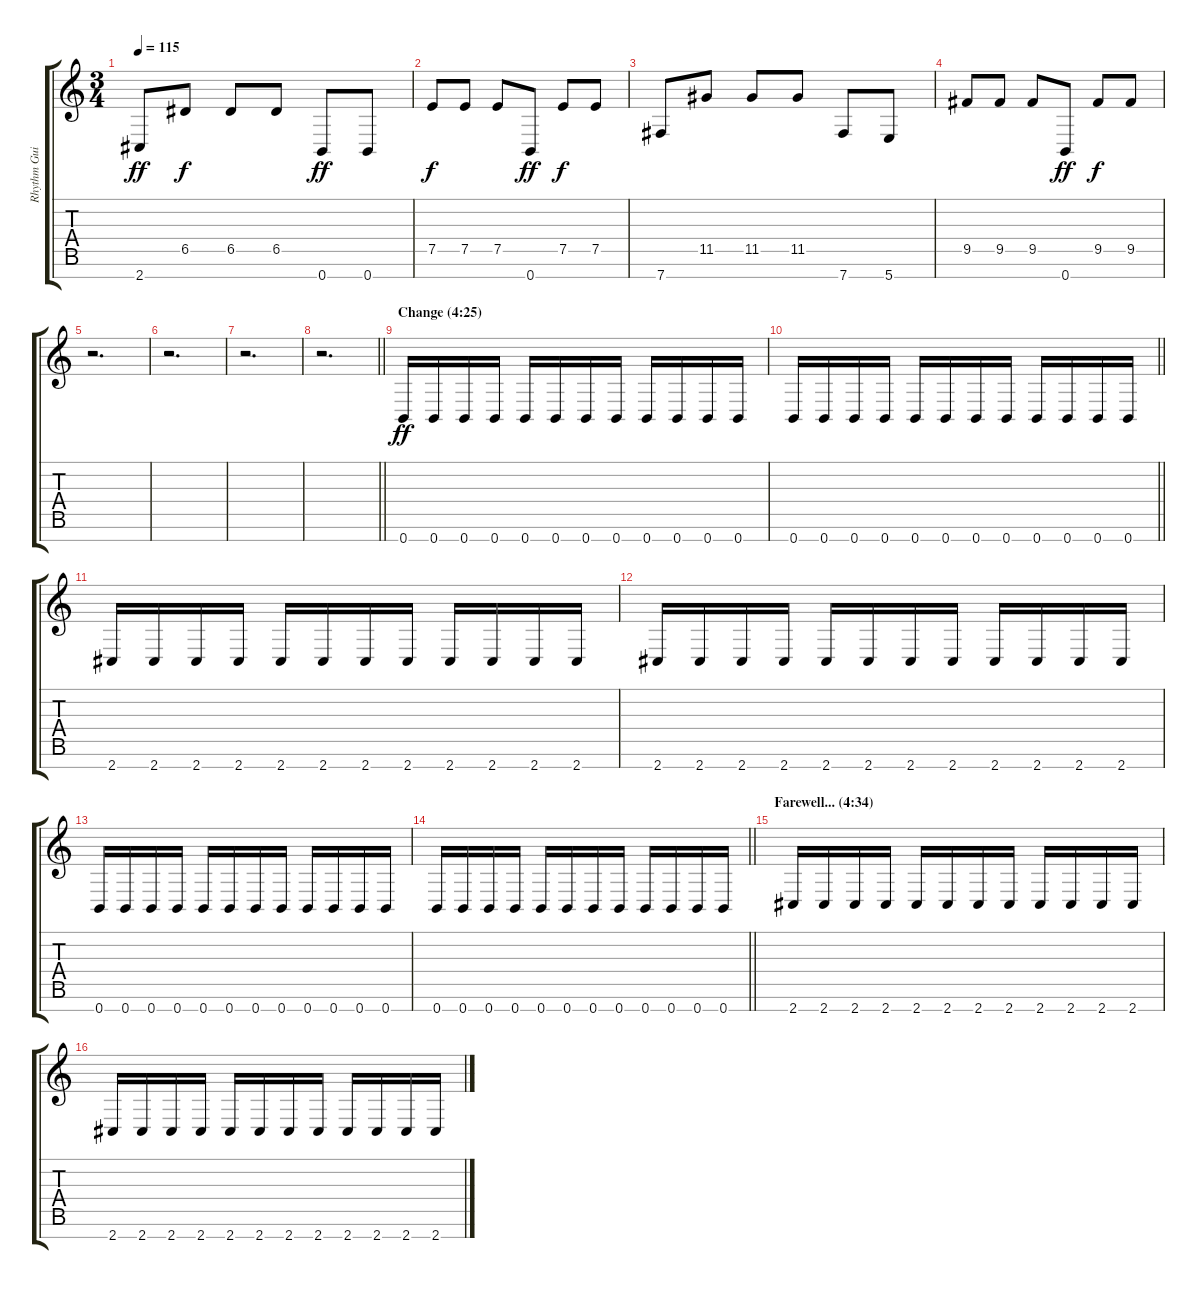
\track ("Rhythm Guitar" "Rhythm Gui") {instrument overdrivenguitar}
\staff {score tabs}
\tuning (E4 B3 G3 D3 A2 E2 B1) {hide}
\ts (3 4)
\tempo 115
\clef g2
\ks c
2.7.8{dy ff} 6.5.8{dy f} 6.5.8 6.5.8 0.7.8{dy ff} 0.7.8 |
7.5.8{dy f} 7.5.8 7.5.8 0.7.8{dy ff} 7.5.8{dy f} 7.5.8 |
7.7.8 11.5.8 11.5.8 11.5.8 7.7.8 5.7.8 |
9.5.8 9.5.8 9.5.8 0.7.8{dy ff} 9.5.8{dy f} 9.5.8 |
r.2{d} |
r.2{d} |
r.2{d} |
\barLineRight lightlight
r.2{d} |
\section ("" "Change (4:25)")
0.7.16{dy ff} 0.7.16 0.7.16 0.7.16 0.7.16 0.7.16 0.7.16 0.7.16 0.7.16 0.7.16 0.7.16 0.7.16 |
\barLineRight lightlight
0.7.16 0.7.16 0.7.16 0.7.16 0.7.16 0.7.16 0.7.16 0.7.16 0.7.16 0.7.16 0.7.16 0.7.16 |
2.7.16 2.7.16 2.7.16 2.7.16 2.7.16 2.7.16 2.7.16 2.7.16 2.7.16 2.7.16 2.7.16 2.7.16 |
2.7.16 2.7.16 2.7.16 2.7.16 2.7.16 2.7.16 2.7.16 2.7.16 2.7.16 2.7.16 2.7.16 2.7.16 |
0.7.16 0.7.16 0.7.16 0.7.16 0.7.16 0.7.16 0.7.16 0.7.16 0.7.16 0.7.16 0.7.16 0.7.16 |
\barLineRight lightlight
0.7.16 0.7.16 0.7.16 0.7.16 0.7.16 0.7.16 0.7.16 0.7.16 0.7.16 0.7.16 0.7.16 0.7.16 |
\section ("" "Farewell... (4:34)")
2.7.16 2.7.16 2.7.16 2.7.16 2.7.16 2.7.16 2.7.16 2.7.16 2.7.16 2.7.16 2.7.16 2.7.16 |
2.7.16 2.7.16 2.7.16 2.7.16 2.7.16 2.7.16 2.7.16 2.7.16 2.7.16 2.7.16 2.7.16 2.7.16
